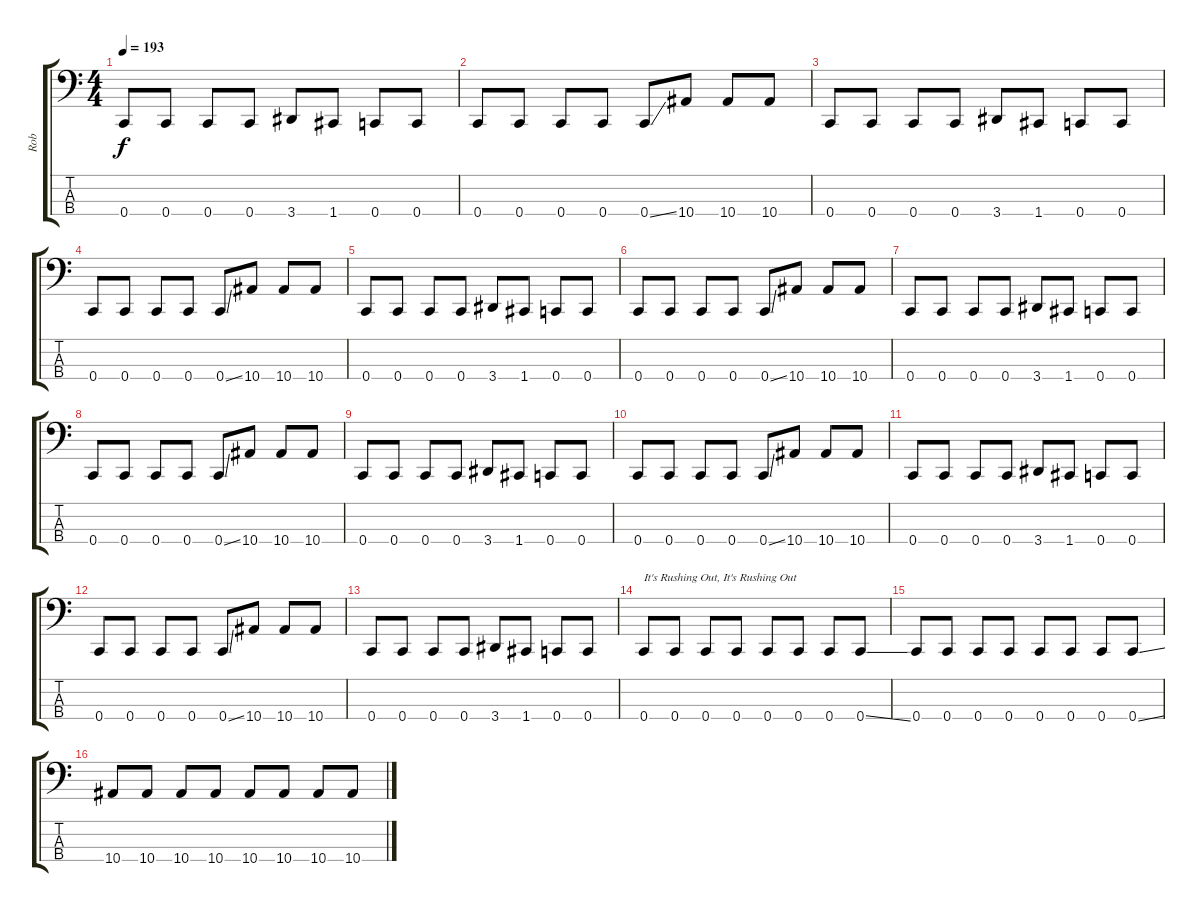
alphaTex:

\track ("Rob" "Rob") {instrument electricbassfinger}
\staff {score tabs}
\tuning (F2 C2 G1 C1) {hide}
\ts (4 4)
\tempo 193
\clef f4
\ks c
0.4.8{dy f} 0.4.8 0.4.8 0.4.8 3.4.8 1.4.8 0.4.8 0.4.8 |
0.4.8 0.4.8 0.4.8 0.4.8 0.4{ss}.8 10.4.8 10.4.8 10.4.8 |
0.4.8 0.4.8 0.4.8 0.4.8 3.4.8 1.4.8 0.4.8 0.4.8 |
0.4.8 0.4.8 0.4.8 0.4.8 0.4{ss}.8 10.4.8 10.4.8 10.4.8 |
0.4.8 0.4.8 0.4.8 0.4.8 3.4.8 1.4.8 0.4.8 0.4.8 |
0.4.8 0.4.8 0.4.8 0.4.8 0.4{ss}.8 10.4.8 10.4.8 10.4.8 |
0.4.8 0.4.8 0.4.8 0.4.8 3.4.8 1.4.8 0.4.8 0.4.8 |
0.4.8 0.4.8 0.4.8 0.4.8 0.4{ss}.8 10.4.8 10.4.8 10.4.8 |
0.4.8 0.4.8 0.4.8 0.4.8 3.4.8 1.4.8 0.4.8 0.4.8 |
0.4.8 0.4.8 0.4.8 0.4.8 0.4{ss}.8 10.4.8 10.4.8 10.4.8 |
0.4.8 0.4.8 0.4.8 0.4.8 3.4.8 1.4.8 0.4.8 0.4.8 |
0.4.8 0.4.8 0.4.8 0.4.8 0.4{ss}.8 10.4.8 10.4.8 10.4.8 |
0.4.8 0.4.8 0.4.8 0.4.8 3.4.8 1.4.8 0.4.8 0.4.8 |
0.4.8{txt "It's Rushing Out, It's Rushing Out"} 0.4.8 0.4.8 0.4.8 0.4.8 0.4.8 0.4.8 0.4{ss}.8 |
0.4.8 0.4.8 0.4.8 0.4.8 0.4.8 0.4.8 0.4.8 0.4{ss}.8 |
10.4.8 10.4.8 10.4.8 10.4.8 10.4.8 10.4.8 10.4.8 10.4.8
